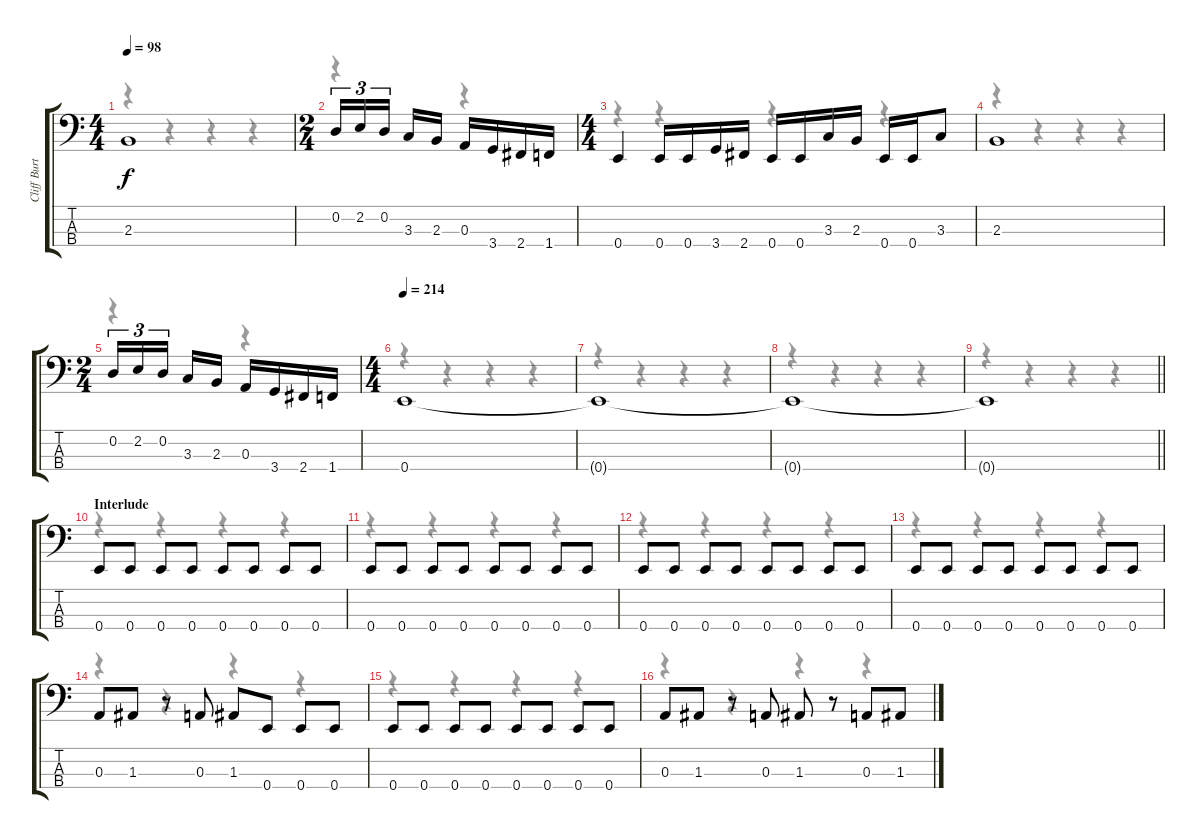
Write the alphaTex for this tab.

\track ("Cliff Burton" "Cliff Burt") {instrument electricbassfinger}
\staff {score tabs}
\tuning (G2 D2 A1 E1) {hide}
\voice
\ts (4 4)
\tempo 98
\clef f4
\ks c
2.3.1{dy f} |
\ts (2 4)
0.2.16{tu (3 2)} 2.2.16{tu (3 2)} 0.2.16{tu (3 2)} 3.3.16 2.3.16 0.3.16 3.4.16 2.4.16 1.4.16 |
\ts (4 4)
0.4.4 0.4.16 0.4.16 3.4.16 2.4.16 0.4.16 0.4.16 3.3.16 2.3.16 0.4.16 0.4.16 3.3.8 |
2.3.1 |
\ts (2 4)
0.2.16{tu (3 2)} 2.2.16{tu (3 2)} 0.2.16{tu (3 2)} 3.3.16 2.3.16 0.3.16 3.4.16 2.4.16 1.4.16 |
\ts (4 4)
\tempo 214
0.4.1 |
0.4{t}.1 |
0.4{t}.1 |
\barLineRight lightlight
0.4{t}.1 |
\section ("" "Interlude")
0.4.8 0.4.8 0.4.8 0.4.8 0.4.8 0.4.8 0.4.8 0.4.8 |
0.4.8 0.4.8 0.4.8 0.4.8 0.4.8 0.4.8 0.4.8 0.4.8 |
0.4.8 0.4.8 0.4.8 0.4.8 0.4.8 0.4.8 0.4.8 0.4.8 |
0.4.8 0.4.8 0.4.8 0.4.8 0.4.8 0.4.8 0.4.8 0.4.8 |
0.3.8 1.3.8 r.8 0.3.8 1.3.8 0.4.8 0.4.8 0.4.8 |
0.4.8 0.4.8 0.4.8 0.4.8 0.4.8 0.4.8 0.4.8 0.4.8 |
0.3.8 1.3.8 r.8 0.3.8 1.3.8 r.8 0.3.8 1.3.8
\voice
\clef f4
\ottava regular
\simile none
\ks c
r.4{dy f} r.4 r.4 r.4 |
r.4 r.4 |
r.4 r.4 r.4 r.4 |
r.4 r.4 r.4 r.4 |
r.4 r.4 |
r.4 r.4 r.4 r.4 |
r.4 r.4 r.4 r.4 |
r.4 r.4 r.4 r.4 |
\barLineRight lightlight
r.4 r.4 r.4 r.4 |
r.4 r.4 r.4 r.4 |
r.4 r.4 r.4 r.4 |
r.4 r.4 r.4 r.4 |
r.4 r.4 r.4 r.4 |
r.4 r.4 r.4 r.4 |
r.4 r.4 r.4 r.4 |
r.4 r.4 r.4 r.4
